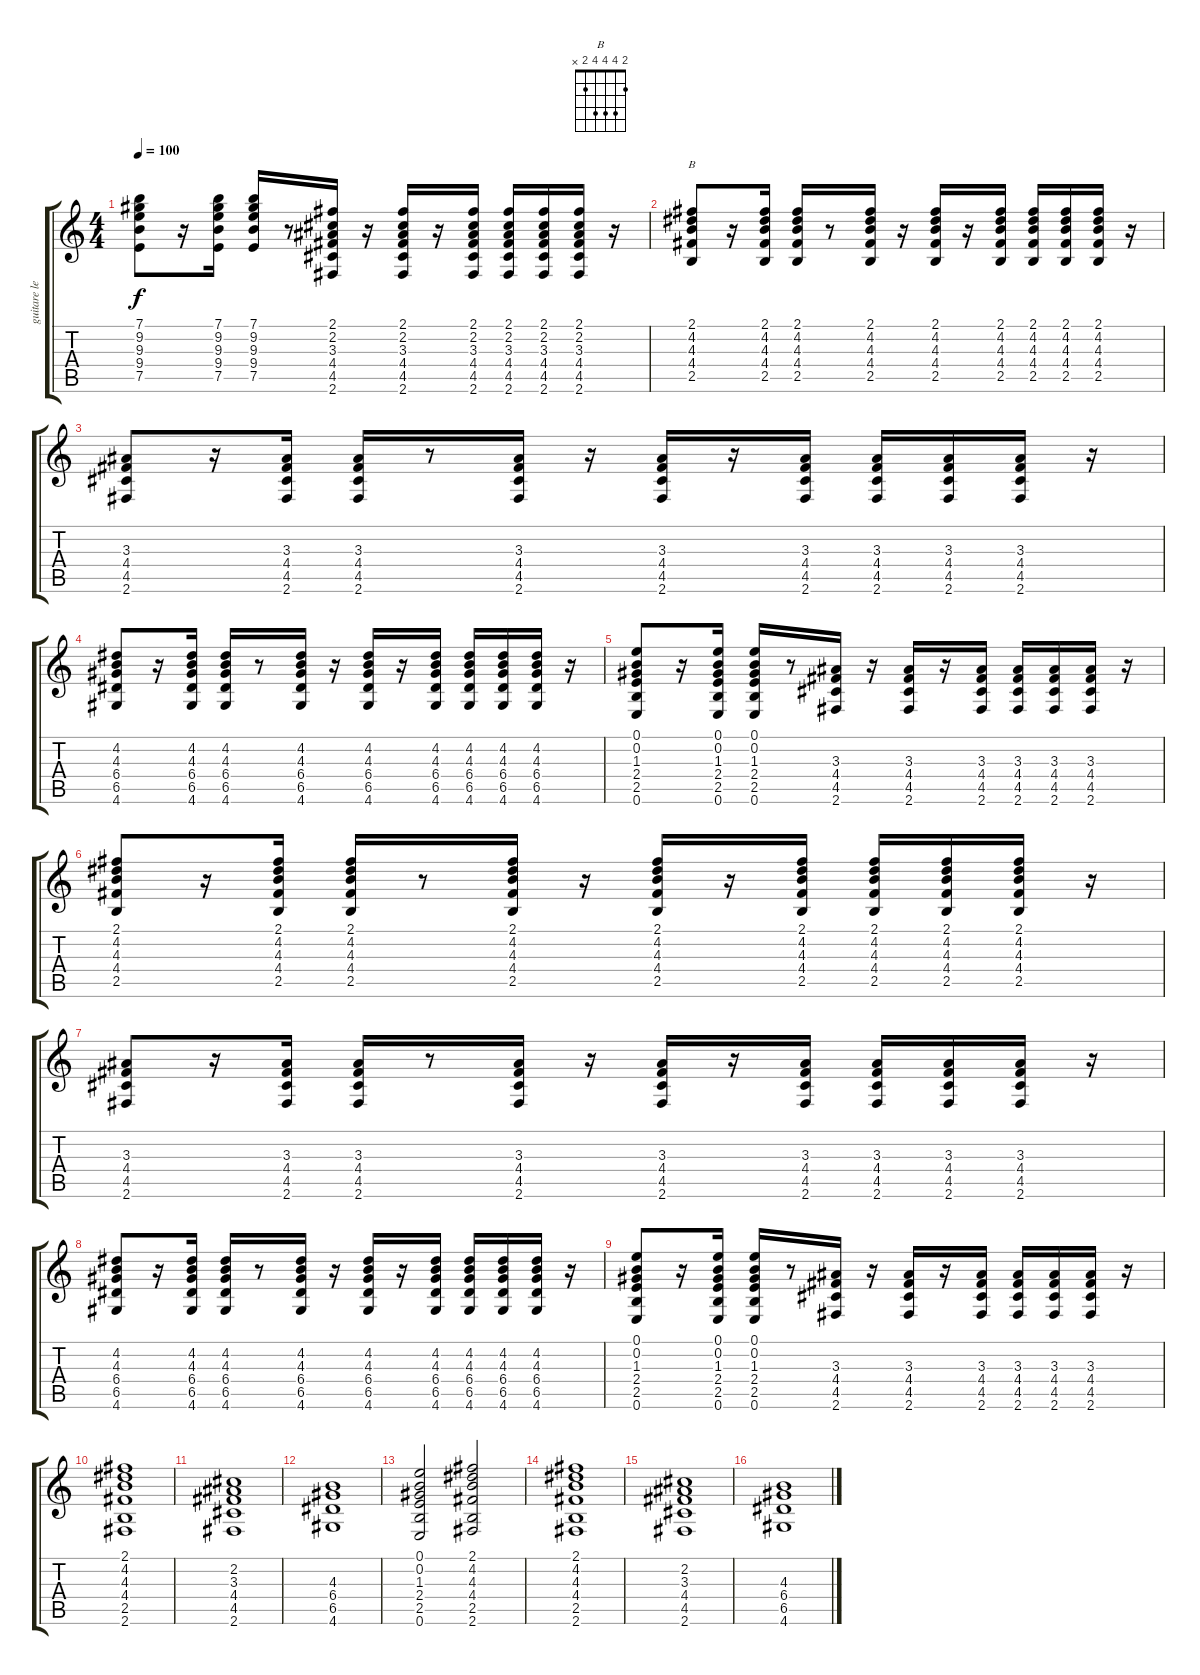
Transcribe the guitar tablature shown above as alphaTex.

\track ("guitare lead" "guitare le") {instrument electricguitarjazz}
\staff {score tabs}
\tuning (E4 B3 G3 D3 A2 E2) {hide}
\chord ("B" 2 4 4 4 2 x)
\ts (4 4)
\tempo 100
\clef g2
\ks c
(7.1 9.2 9.3 9.4 7.5).8{dy f} r.16 (7.1 9.2 9.3 9.4 7.5).16 (7.1 9.2 9.3 9.4 7.5).16 r.8 (2.1 2.2 3.3 4.4 4.5 2.6).16 r.16 (2.1 2.2 3.3 4.4 4.5 2.6).16 r.16 (2.1 2.2 3.3 4.4 4.5 2.6).16 (2.1 2.2 3.3 4.4 4.5 2.6).16 (2.1 2.2 3.3 4.4 4.5 2.6).16 (2.1 2.2 3.3 4.4 4.5 2.6).16 r.16 |
(2.1 4.2 4.3 4.4 2.5).8{ch "B"} r.16 (2.1 4.2 4.3 4.4 2.5).16 (2.1 4.2 4.3 4.4 2.5).16 r.8 (2.1 4.2 4.3 4.4 2.5).16 r.16 (2.1 4.2 4.3 4.4 2.5).16 r.16 (2.1 4.2 4.3 4.4 2.5).16 (2.1 4.2 4.3 4.4 2.5).16 (2.1 4.2 4.3 4.4 2.5).16 (2.1 4.2 4.3 4.4 2.5).16 r.16 |
(3.3 4.4 4.5 2.6).8 r.16 (3.3 4.4 4.5 2.6).16 (3.3 4.4 4.5 2.6).16 r.8 (3.3 4.4 4.5 2.6).16 r.16 (3.3 4.4 4.5 2.6).16 r.16 (3.3 4.4 4.5 2.6).16 (3.3 4.4 4.5 2.6).16 (3.3 4.4 4.5 2.6).16 (3.3 4.4 4.5 2.6).16 r.16 |
(4.2 4.3 6.4 6.5 4.6).8 r.16 (4.2 4.3 6.4 6.5 4.6).16 (4.2 4.3 6.4 6.5 4.6).16 r.8 (4.2 4.3 6.4 6.5 4.6).16 r.16 (4.2 4.3 6.4 6.5 4.6).16 r.16 (4.2 4.3 6.4 6.5 4.6).16 (4.2 4.3 6.4 6.5 4.6).16 (4.2 4.3 6.4 6.5 4.6).16 (4.2 4.3 6.4 6.5 4.6).16 r.16 |
(0.1 0.2 1.3 2.4 2.5 0.6).8 r.16 (0.1 0.2 1.3 2.4 2.5 0.6).16 (0.1 0.2 1.3 2.4 2.5 0.6).16 r.8 (3.3 4.4 4.5 2.6).16 r.16 (3.3 4.4 4.5 2.6).16 r.16 (3.3 4.4 4.5 2.6).16 (3.3 4.4 4.5 2.6).16 (3.3 4.4 4.5 2.6).16 (3.3 4.4 4.5 2.6).16 r.16 |
(2.1 4.2 4.3 4.4 2.5).8 r.16 (2.1 4.2 4.3 4.4 2.5).16 (2.1 4.2 4.3 4.4 2.5).16 r.8 (2.1 4.2 4.3 4.4 2.5).16 r.16 (2.1 4.2 4.3 4.4 2.5).16 r.16 (2.1 4.2 4.3 4.4 2.5).16 (2.1 4.2 4.3 4.4 2.5).16 (2.1 4.2 4.3 4.4 2.5).16 (2.1 4.2 4.3 4.4 2.5).16 r.16 |
(3.3 4.4 4.5 2.6).8 r.16 (3.3 4.4 4.5 2.6).16 (3.3 4.4 4.5 2.6).16 r.8 (3.3 4.4 4.5 2.6).16 r.16 (3.3 4.4 4.5 2.6).16 r.16 (3.3 4.4 4.5 2.6).16 (3.3 4.4 4.5 2.6).16 (3.3 4.4 4.5 2.6).16 (3.3 4.4 4.5 2.6).16 r.16 |
(4.2 4.3 6.4 6.5 4.6).8 r.16 (4.2 4.3 6.4 6.5 4.6).16 (4.2 4.3 6.4 6.5 4.6).16 r.8 (4.2 4.3 6.4 6.5 4.6).16 r.16 (4.2 4.3 6.4 6.5 4.6).16 r.16 (4.2 4.3 6.4 6.5 4.6).16 (4.2 4.3 6.4 6.5 4.6).16 (4.2 4.3 6.4 6.5 4.6).16 (4.2 4.3 6.4 6.5 4.6).16 r.16 |
(0.1 0.2 1.3 2.4 2.5 0.6).8 r.16 (0.1 0.2 1.3 2.4 2.5 0.6).16 (0.1 0.2 1.3 2.4 2.5 0.6).16 r.8 (3.3 4.4 4.5 2.6).16 r.16 (3.3 4.4 4.5 2.6).16 r.16 (3.3 4.4 4.5 2.6).16 (3.3 4.4 4.5 2.6).16 (3.3 4.4 4.5 2.6).16 (3.3 4.4 4.5 2.6).16 r.16 |
(2.1 4.2 4.3 4.4 2.5 2.6).1 |
(2.2 3.3 4.4 4.5 2.6).1 |
(4.3 6.4 6.5 4.6).1 |
(0.1 0.2 1.3 2.4 2.5 0.6).2 (2.1 4.2 4.3 4.4 2.5 2.6).2 |
(2.1 4.2 4.3 4.4 2.5 2.6).1 |
(2.2 3.3 4.4 4.5 2.6).1 |
(4.3 6.4 6.5 4.6).1
